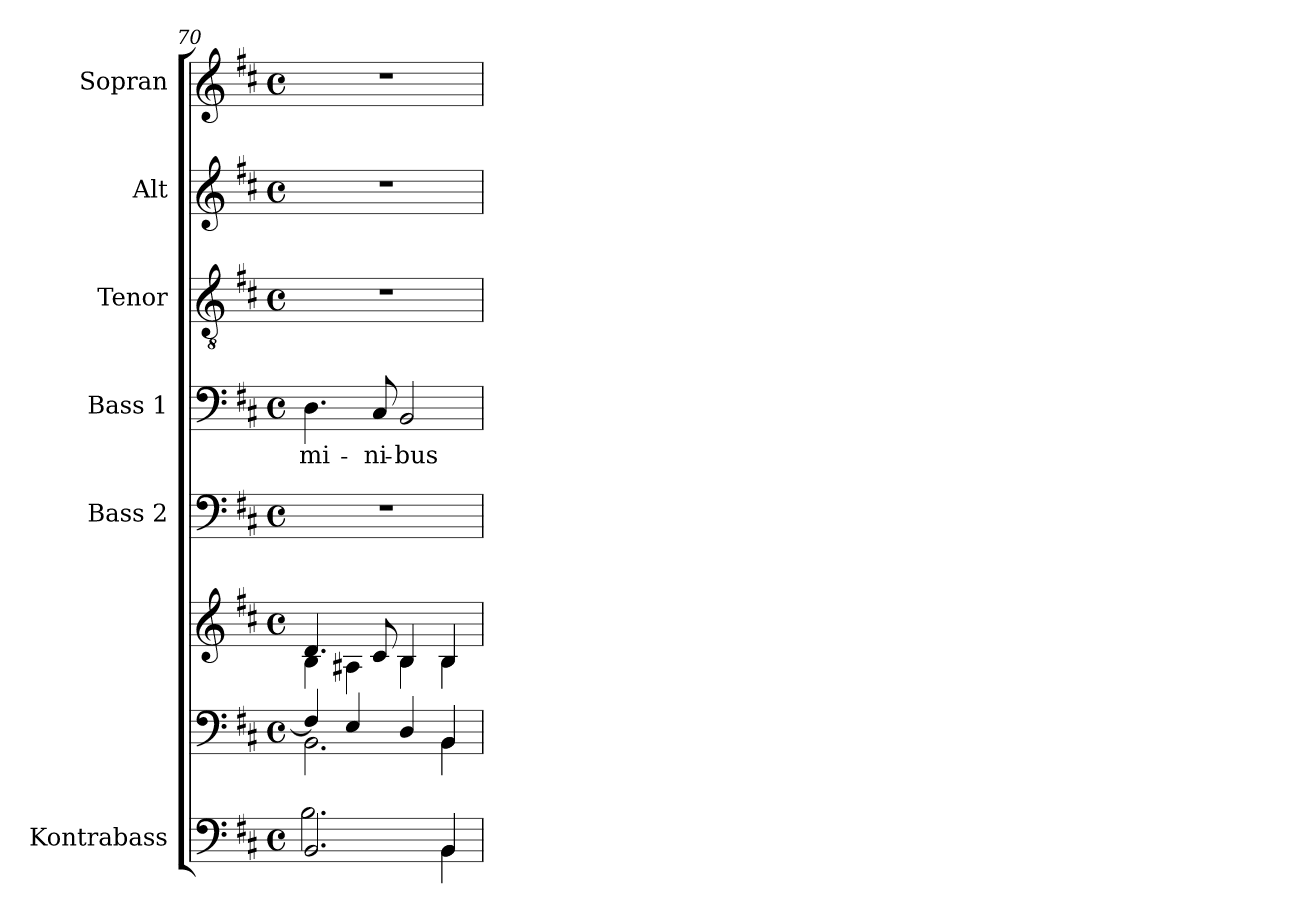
**kern	**kern	**kern	**kern	**kern	**text	**kern	**kern	**kern
*part7	*part6	*part6	*part5	*part4	*part4	*part3	*part2	*part1
*staff8	*staff7	*staff6	*staff5	*staff4	*staff4	*staff3	*staff2	*staff1
*I"Kontrabass	*	*	*I"Bass 2	*I"Bass 1	*	*I"Tenor	*I"Alt	*I"Sopran
*I'Kb.	*	*	*I'B. 2	*I'B. 1	*	*I'T.	*I'A.	*I'S.
!!LO:PB:g=z
*clefF4	*clefF4	*clefG2	*clefF4	*clefF4	*	*clefGv2	*clefG2	*clefG2
*ITrd7c12	*	*	*	*	*	*	*	*
*k[f#c#]	*k[f#c#]	*k[f#c#]	*k[f#c#]	*k[f#c#]	*	*k[f#c#]	*k[f#c#]	*k[f#c#]
*D:	*D:	*D:	*D:	*D:	*	*D:	*D:	*D:
*M4/4	*M4/4	*M4/4	*M4/4	*M4/4	*	*M4/4	*M4/4	*M4/4
*met(c)	*met(c)	*met(c)	*met(c)	*met(c)	*	*met(c)	*met(c)	*met(c)
=70	=70	=70	=70	=70	=70	=70	=70	=70
*^	*^	*^	*	*	*	*	*	*
!	!	!	!	!	!	!	!	!LO:LY:b	!	!	!
2.BBB/	2.BB\	4F#/]	2.BB\	4.d/	4B\	1r	4.D\	-mi-	1r	1r	1r
.	.	4E/	.	.	4A#X\	.	.	.	.	.	.
!	!	!	!	!	!	!	!	!LO:LY:b	!	!	!
.	.	.	.	8c#/	.	.	8C#/	-ni-	.	.	.
!	!	!	!	!	!	!	!	!LO:LY:b	!	!	!
.	.	4D/	.	4B/	4B\	.	2BB/	-bus	.	.	.
4BBB/	4BBB\	4BB/	4BB\	4B/	4B\	.	.	.	.	.	.
*v	*v	*	*	*	*	*	*	*	*	*	*
*	*v	*v	*	*	*	*	*	*	*	*
*	*	*v	*v	*	*	*	*	*	*
=	=	=	=	=	=	=	=	=
*-	*-	*-	*-	*-	*-	*-	*-	*-
